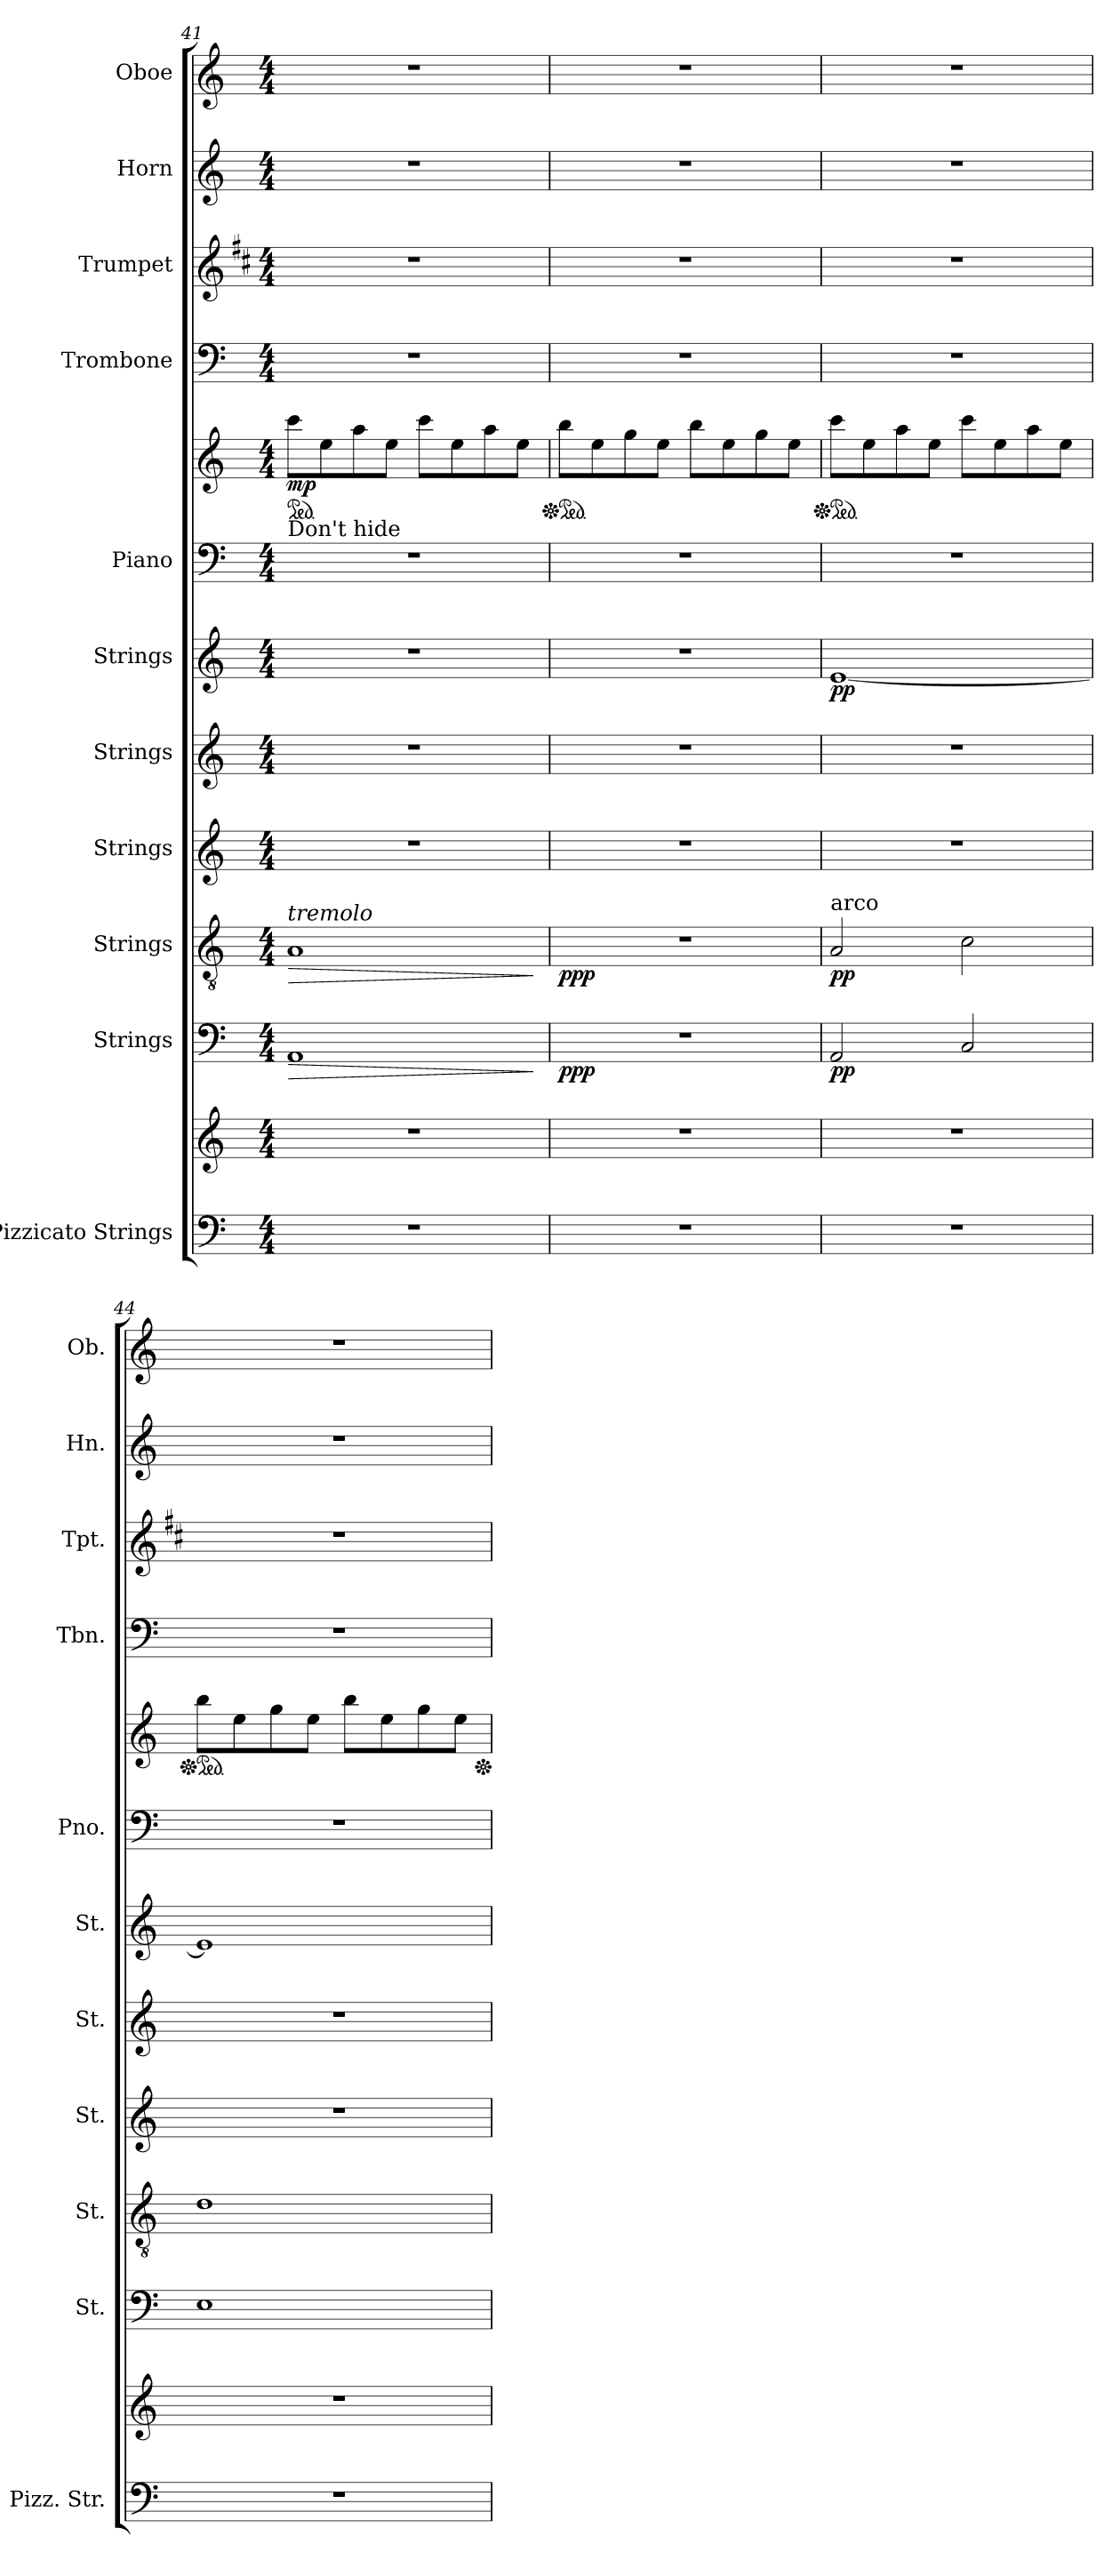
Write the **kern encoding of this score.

**kern	**kern	**kern	**dynam	**kern	**dynam	**kern	**kern	**kern	**dynam	**kern	**kern	**dynam	**kern	**kern	**kern	**kern
*part11	*part11	*part10	*part10	*part9	*part9	*part8	*part7	*part6	*part6	*part5	*part5	*part5	*part4	*part3	*part2	*part1
*staff13	*staff12	*staff11	*staff11	*staff10	*staff10	*staff9	*staff8	*staff7	*staff7	*staff6	*staff5	*staff5/6	*staff4	*staff3	*staff2	*staff1
*I"Pizzicato Strings	*	*I"Strings	*	*I"Strings	*	*I"Strings	*I"Strings	*I"Strings	*	*I"Piano	*	*	*I"Trombone	*I"Trumpet	*I"Horn	*I"Oboe
*I'Pizz. Str.	*	*I'St.	*	*I'St.	*	*I'St.	*I'St.	*I'St.	*	*I'Pno.	*	*	*I'Tbn.	*I'Tpt.	*I'Hn.	*I'Ob.
!!LO:PB:g=z
*clefF4	*clefG2	*clefF4	*	*clefGv2	*	*clefG2	*clefG2	*clefG2	*	*clefF4	*clefG2	*	*clefF4	*clefG2	*clefG2	*clefG2
*	*	*	*	*	*	*	*	*	*	*	*	*	*	*ITrd1c2	*ITrd7c12	*
*k[]	*k[]	*k[]	*	*k[]	*	*k[]	*k[]	*k[]	*	*k[]	*k[]	*	*k[]	*k[]	*k[]	*k[]
*M4/4	*M4/4	*M4/4	*	*M4/4	*	*M4/4	*M4/4	*M4/4	*	*M4/4	*M4/4	*	*M4/4	*M4/4	*M4/4	*M4/4
=41	=41	=41	=41	=41	=41	=41	=41	=41	=41	=41	=41	=41	=41	=41	=41	=41
!	!	!	!LO:HP:b	!	!LO:HP:b	!	!	!	!	!	!	!	!	!	!	!
*	*	*	*	*	*	*	*	*	*	*	*ped	*	*	*	*	*
!	!	!	!	!	!	!	!	!	!	!LO:TX:a:t=Don't hide	!	!	!	!	!	!
!	!	!	!	!LO:TX:a:i:t=tremolo	!	!	!	!	!	!	!	!	!	!	!	!
!	!	!	!	!	!	!	!	!	!	!	!	!LO:DY:b	!	!	!	!
1r	1r	1AA	>	1A	>	1r	1r	1r	.	1r	8ccc\L	mp	1r	1r	1r	1r
.	.	.	.	.	.	.	.	.	.	.	8ee\	.	.	.	.	.
.	.	.	.	.	.	.	.	.	.	.	8aa\	.	.	.	.	.
.	.	.	.	.	.	.	.	.	.	.	8ee\J	.	.	.	.	.
.	.	.	.	.	.	.	.	.	.	.	8ccc\L	.	.	.	.	.
.	.	.	.	.	.	.	.	.	.	.	8ee\	.	.	.	.	.
.	.	.	.	.	.	.	.	.	.	.	8aa\	.	.	.	.	.
.	.	.	.	.	.	.	.	.	.	.	8ee\J	.	.	.	.	.
.	.	.	]	.	]	.	.	.	.	.	.	.	.	.	.	.
=42	=42	=42	=42	=42	=42	=42	=42	=42	=42	=42	=42	=42	=42	=42	=42	=42
*	*	*	*	*	*	*	*	*	*	*	*Xped	*	*	*	*	*
*	*	*	*	*	*	*	*	*	*	*	*ped	*	*	*	*	*
!	!	!	!LO:DY:b	!	!LO:DY:b	!	!	!	!	!	!	!	!	!	!	!
1r	1r	1r	ppp	1r	ppp	1r	1r	1r	.	1r	8bb\L	.	1r	1r	1r	1r
.	.	.	.	.	.	.	.	.	.	.	8ee\	.	.	.	.	.
.	.	.	.	.	.	.	.	.	.	.	8gg\	.	.	.	.	.
.	.	.	.	.	.	.	.	.	.	.	8ee\J	.	.	.	.	.
.	.	.	.	.	.	.	.	.	.	.	8bb\L	.	.	.	.	.
.	.	.	.	.	.	.	.	.	.	.	8ee\	.	.	.	.	.
.	.	.	.	.	.	.	.	.	.	.	8gg\	.	.	.	.	.
.	.	.	.	.	.	.	.	.	.	.	8ee\J	.	.	.	.	.
=43	=43	=43	=43	=43	=43	=43	=43	=43	=43	=43	=43	=43	=43	=43	=43	=43
*	*	*	*	*	*	*	*	*	*	*	*Xped	*	*	*	*	*
*	*	*	*	*	*	*	*	*	*	*	*ped	*	*	*	*	*
!	!	!	!	!LO:TX:a:t=arco	!	!	!	!	!	!	!	!	!	!	!	!
!	!	!	!LO:DY:b	!	!LO:DY:b	!	!	!	!LO:DY:b	!	!	!	!	!	!	!
1r	1r	2AA/	pp	2A/	pp	1r	1r	[1e	pp	1r	8ccc\L	.	1r	1r	1r	1r
.	.	.	.	.	.	.	.	.	.	.	8ee\	.	.	.	.	.
.	.	.	.	.	.	.	.	.	.	.	8aa\	.	.	.	.	.
.	.	.	.	.	.	.	.	.	.	.	8ee\J	.	.	.	.	.
.	.	2C/	.	2c\	.	.	.	.	.	.	8ccc\L	.	.	.	.	.
.	.	.	.	.	.	.	.	.	.	.	8ee\	.	.	.	.	.
.	.	.	.	.	.	.	.	.	.	.	8aa\	.	.	.	.	.
.	.	.	.	.	.	.	.	.	.	.	8ee\J	.	.	.	.	.
=44	=44	=44	=44	=44	=44	=44	=44	=44	=44	=44	=44	=44	=44	=44	=44	=44
*	*	*	*	*	*	*	*	*	*	*	*Xped	*	*	*	*	*
*	*	*	*	*	*	*	*	*	*	*	*ped	*	*	*	*	*
1r	1r	1E	.	1d	.	1r	1r	1e]	.	1r	8bb\L	.	1r	1r	1r	1r
.	.	.	.	.	.	.	.	.	.	.	8ee\	.	.	.	.	.
.	.	.	.	.	.	.	.	.	.	.	8gg\	.	.	.	.	.
.	.	.	.	.	.	.	.	.	.	.	8ee\J	.	.	.	.	.
.	.	.	.	.	.	.	.	.	.	.	8bb\L	.	.	.	.	.
.	.	.	.	.	.	.	.	.	.	.	8ee\	.	.	.	.	.
.	.	.	.	.	.	.	.	.	.	.	8gg\	.	.	.	.	.
.	.	.	.	.	.	.	.	.	.	.	8ee\J	.	.	.	.	.
*	*	*	*	*	*	*	*	*	*	*	*Xped	*	*	*	*	*
=	=	=	=	=	=	=	=	=	=	=	=	=	=	=	=	=
*-	*-	*-	*-	*-	*-	*-	*-	*-	*-	*-	*-	*-	*-	*-	*-	*-
